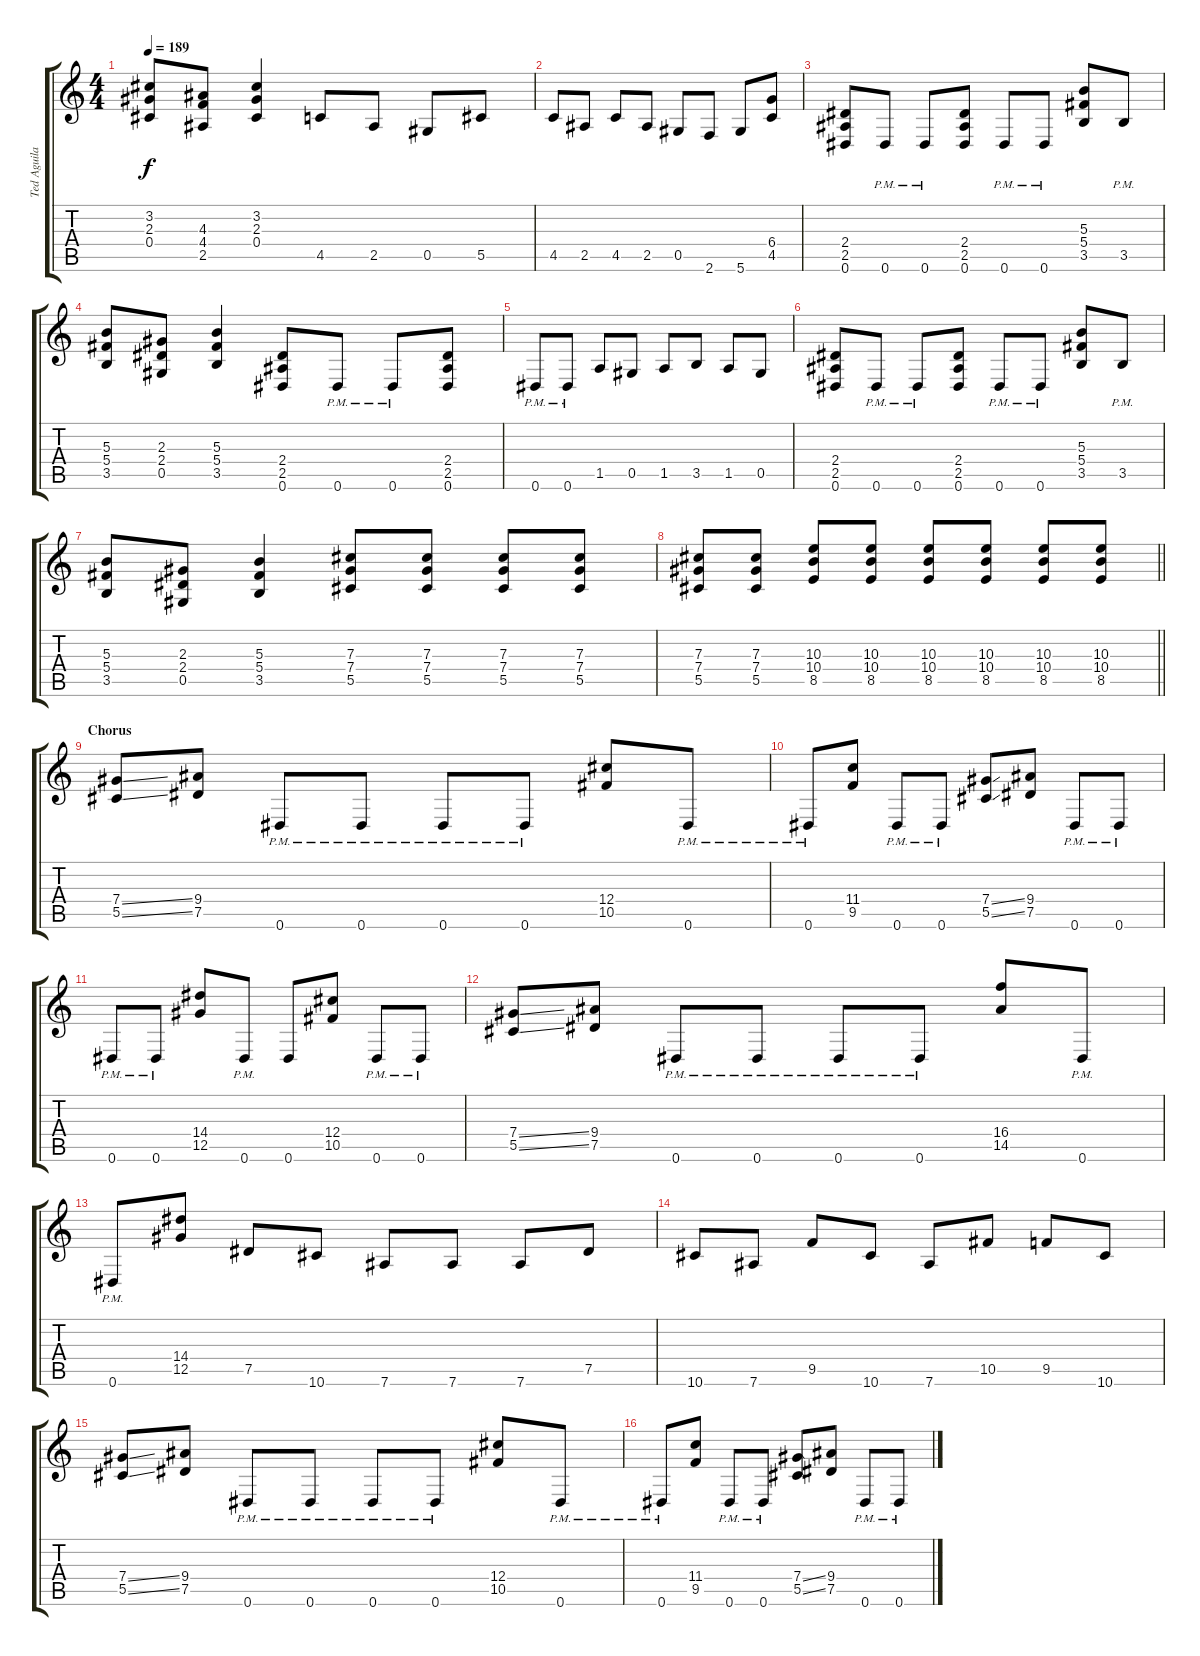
\track ("Ted Aguilar" "Ted Aguila") {instrument distortionguitar}
\staff {score tabs}
\tuning (Eb4 Bb3 Gb3 Db3 Ab2 Eb2) {hide}
\ts (4 4)
\tempo 189
\clef g2
\ks c
(3.2 2.3 0.4).8{dy f} (4.3 4.4 2.5).8 (3.2 2.3 0.4).4 4.5.8 2.5.8 0.5.8 5.5.8 |
4.5.8 2.5.8 4.5.8 2.5.8 0.5.8 2.6.8 5.6.8 (6.4 4.5).8 |
(2.4 2.5 0.6).8 0.6{pm}.8 0.6{pm}.8 (2.4 2.5 0.6).8 0.6{pm}.8 0.6{pm}.8 (5.3 5.4 3.5).8 3.5{pm}.8 |
(5.3 5.4 3.5).8 (2.3 2.4 0.5).8 (5.3 5.4 3.5).4 (2.4 2.5 0.6).8 0.6{pm}.8 0.6{pm}.8 (2.4 2.5 0.6).8 |
0.6{pm}.8 0.6{pm}.8 1.5.8 0.5.8 1.5.8 3.5.8 1.5.8 0.5.8 |
(2.4 2.5 0.6).8 0.6{pm}.8 0.6{pm}.8 (2.4 2.5 0.6).8 0.6{pm}.8 0.6{pm}.8 (5.3 5.4 3.5).8 3.5{pm}.8 |
(5.3 5.4 3.5).8 (2.3 2.4 0.5).8 (5.3 5.4 3.5).4 (7.3 7.4 5.5).8 (7.3 7.4 5.5).8 (7.3 7.4 5.5).8 (7.3 7.4 5.5).8 |
\barLineRight lightlight
(7.3 7.4 5.5).8 (7.3 7.4 5.5).8 (10.3 10.4 8.5).8 (10.3 10.4 8.5).8 (10.3 10.4 8.5).8 (10.3 10.4 8.5).8 (10.3 10.4 8.5).8 (10.3 10.4 8.5).8 |
\section ("" "Chorus")
(7.4{ss} 5.5{ss}).8 (9.4 7.5).8 0.6{pm}.8 0.6{pm}.8 0.6{pm}.8 0.6{pm}.8 (12.4 10.5).8 0.6{pm}.8 |
0.6{pm}.8 (11.4 9.5).8 0.6{pm}.8 0.6{pm}.8 (7.4{ss} 5.5{ss}).8 (9.4 7.5).8 0.6{pm}.8 0.6{pm}.8 |
0.6{pm}.8 0.6{pm}.8 (14.4 12.5).8 0.6{pm}.8 0.6.8 (12.4 10.5).8 0.6{pm}.8 0.6{pm}.8 |
(7.4{ss} 5.5{ss}).8 (9.4 7.5).8 0.6{pm}.8 0.6{pm}.8 0.6{pm}.8 0.6{pm}.8 (16.4 14.5).8 0.6{pm}.8 |
0.6{pm}.8 (14.4 12.5).8 7.5.8 10.6.8 7.6.8 7.6.8 7.6.8 7.5.8 |
10.6.8 7.6.8 9.5.8 10.6.8 7.6.8 10.5.8 9.5.8 10.6.8 |
(7.4{ss} 5.5{ss}).8 (9.4 7.5).8 0.6{pm}.8 0.6{pm}.8 0.6{pm}.8 0.6{pm}.8 (12.4 10.5).8 0.6{pm}.8 |
0.6{pm}.8 (11.4 9.5).8 0.6{pm}.8 0.6{pm}.8 (7.4{ss} 5.5{ss}).8 (9.4 7.5).8 0.6{pm}.8 0.6{pm}.8
